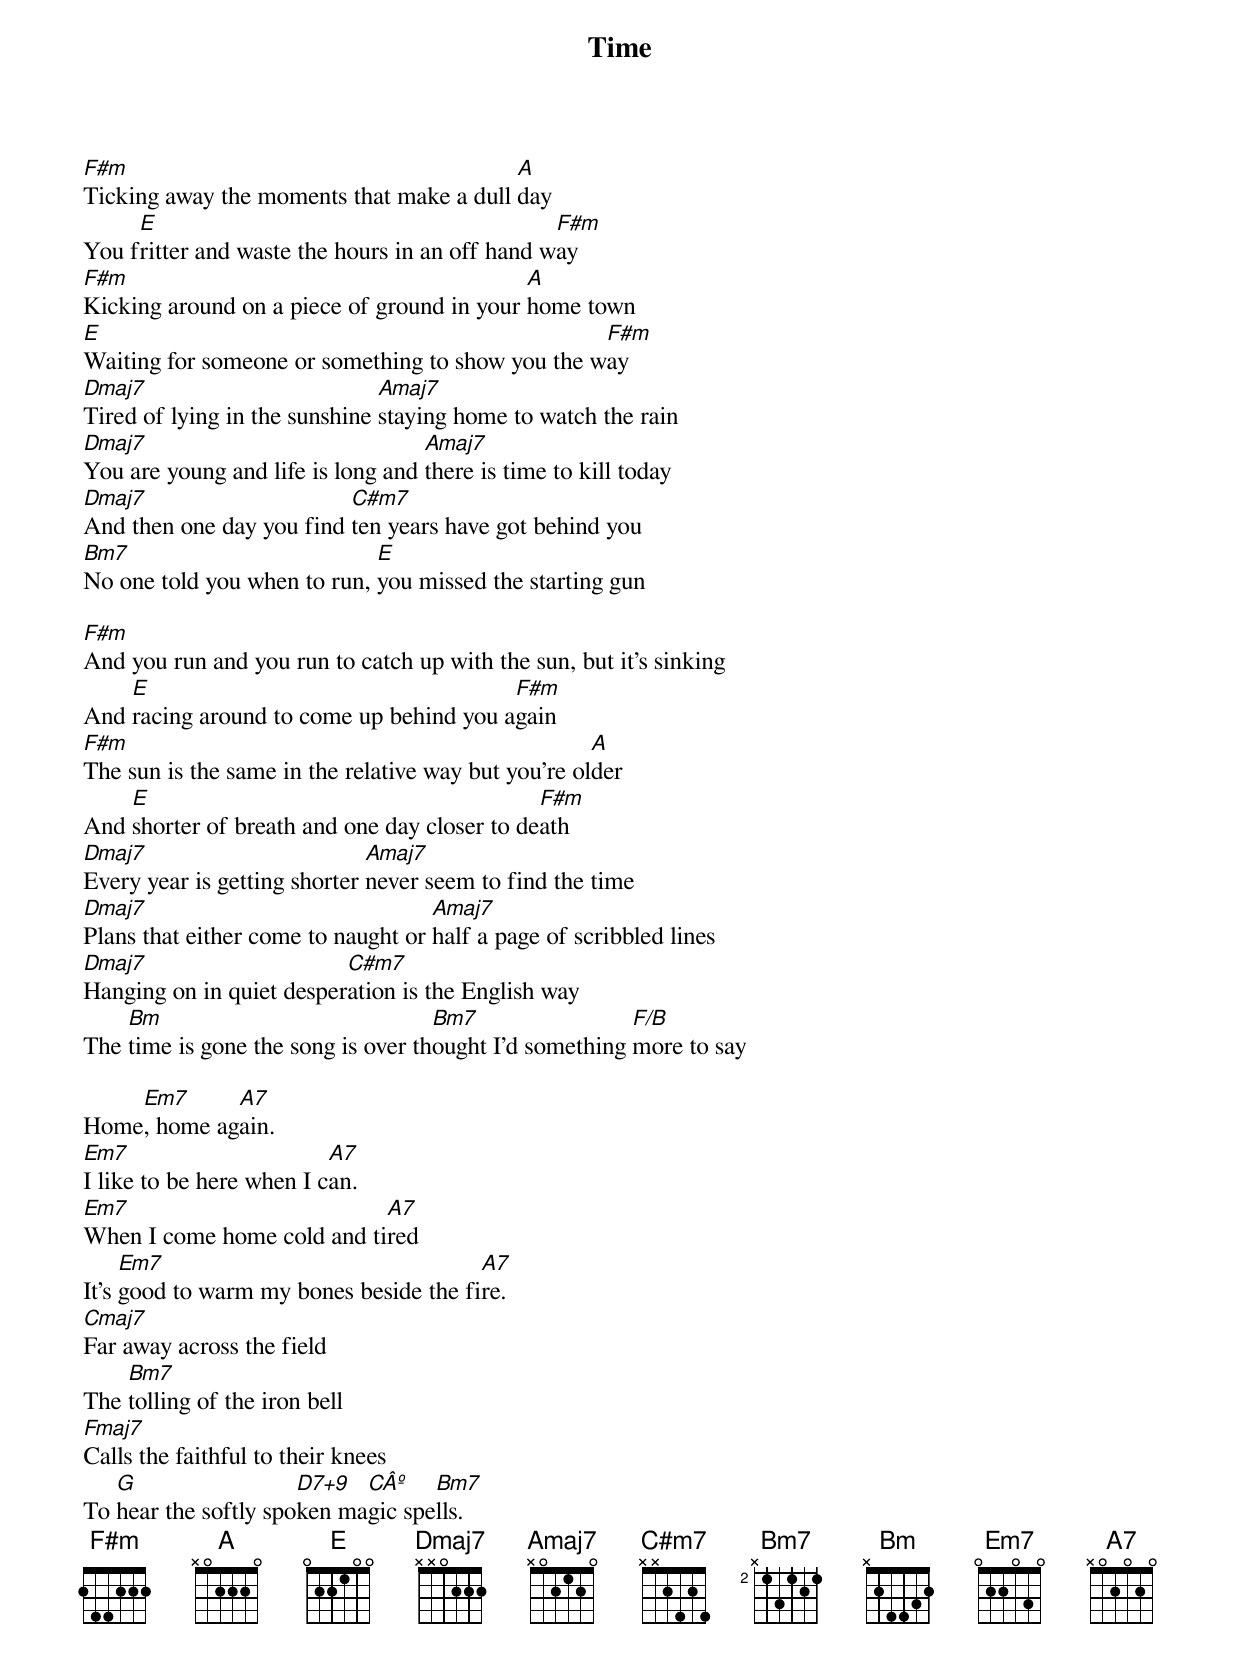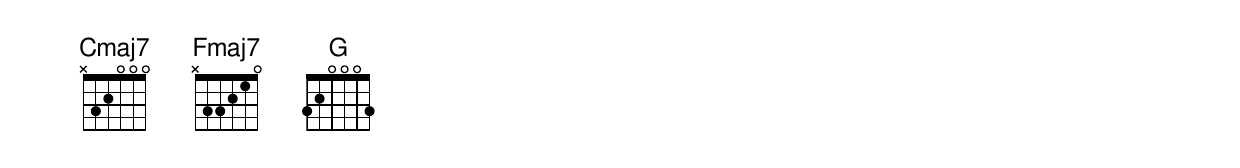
{title: Time}
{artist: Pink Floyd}
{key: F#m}
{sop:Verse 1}
[F#m]Ticking away the moments that make a dull [A]day
You f[E]ritter and waste the hours in an off hand w[F#m]ay
[F#m]Kicking around on a piece of ground in your [A]home town
[E]Waiting for someone or something to show you the w[F#m]ay
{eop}
[Dmaj7]Tired of lying in the sunshine [Amaj7]staying home to watch the rain
[Dmaj7]You are young and life is long and [Amaj7]there is time to kill today
[Dmaj7]And then one day you find [C#m7]ten years have got behind you
[Bm7]No one told you when to run, [E]you missed the starting gun

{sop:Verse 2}
[F#m]And you run and you run to catch up with the sun, but it's sinking
And [E]racing around to come up behind you a[F#m]gain
[F#m]The sun is the same in the relative way but you're ol[A]der
And [E]shorter of breath and one day closer to de[F#m]ath
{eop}
[Dmaj7]Every year is getting shorter [Amaj7]never seem to find the time
[Dmaj7]Plans that either come to naught or [Amaj7]half a page of scribbled lines
[Dmaj7]Hanging on in quiet desper[C#m7]ation is the English way
The [Bm]time is gone the song is over th[Bm7]ought I'd something [F/B]more to say

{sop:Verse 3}
Home[Em7], home ag[A7]ain.
[Em7]I like to be here when I c[A7]an.
[Em7]When I come home cold and ti[A7]red
It's [Em7]good to warm my bones beside the fi[A7]re.
[Cmaj7]Far away across the field
The [Bm7]tolling of the iron bell
[Fmaj7]Calls the faithful to their knees
To [G]hear the softly spo[D7+9]ken ma[CÂº]gic spe[Bm7]lls.
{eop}
